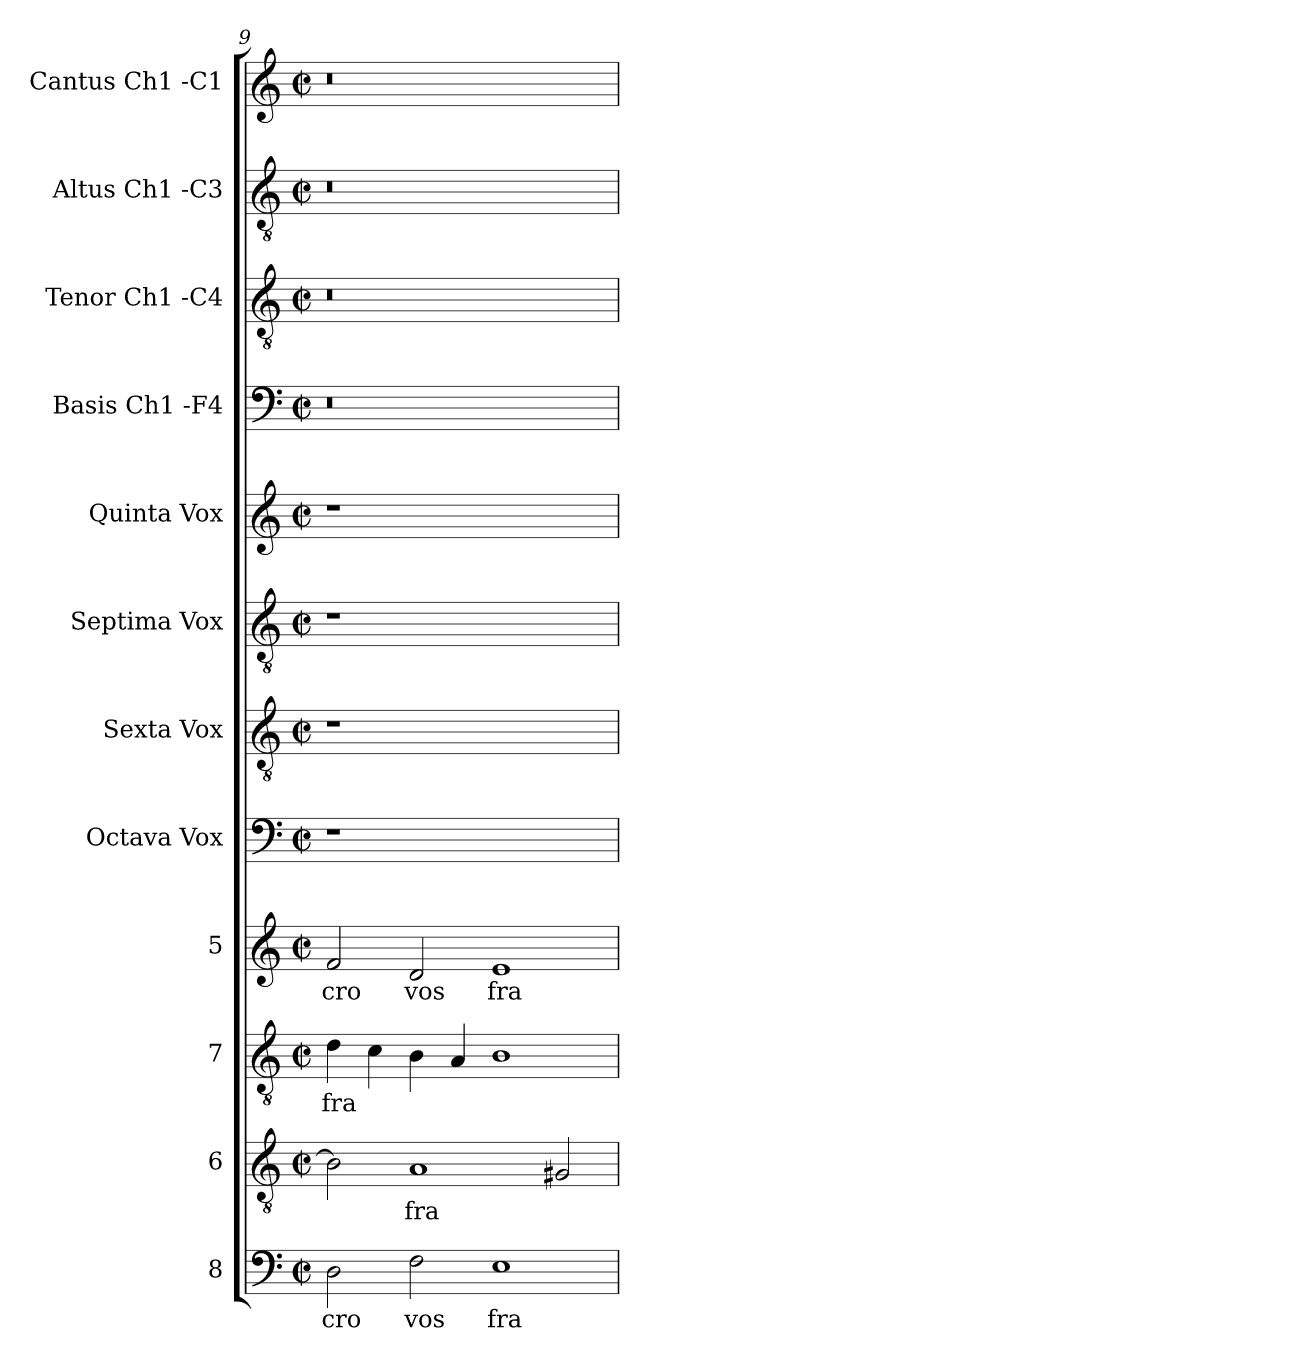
**kern	**text	**kern	**text	**kern	**text	**kern	**text	**kern	**kern	**kern	**kern	**kern	**kern	**kern	**kern
*part12	*part12	*part11	*part11	*part10	*part10	*part9	*part9	*part8	*part7	*part6	*part5	*part4	*part3	*part2	*part1
*staff12	*staff12	*staff11	*staff11	*staff10	*staff10	*staff9	*staff9	*staff8	*staff7	*staff6	*staff5	*staff4	*staff3	*staff2	*staff1
*I"8	*	*I"6	*	*I"7	*	*I"5	*	*I"Octava  Vox	*I"Sexta  Vox	*I"Septima  Vox	*I"Quinta  Vox	*I"Basis  Ch1 -F4	*I"Tenor  Ch1 -C4	*I"Altus  Ch1 -C3	*I"Cantus  Ch1 -C1
*	*	*	*	*	*	*	*	*	*	*	*	*I'B	*I'T	*I'A	*I'C
*clefF4	*	*clefGv2	*	*clefGv2	*	*clefG2	*	*clefF4	*clefGv2	*clefGv2	*clefG2	*clefF4	*clefGv2	*clefGv2	*clefG2
*k[]	*	*k[]	*	*k[]	*	*k[]	*	*k[]	*k[]	*k[]	*k[]	*k[]	*k[]	*k[]	*k[]
*C:	*	*C:	*	*C:	*	*C:	*	*C:	*C:	*C:	*C:	*C:	*C:	*C:	*C:
*M2/2	*	*M2/2	*	*M2/2	*	*M2/2	*	*M2/2	*M2/2	*M2/2	*M2/2	*M2/2	*M2/2	*M2/2	*M2/2
*met(c|)	*	*met(c|)	*	*met(c|)	*	*met(c|)	*	*met(c|)	*met(c|)	*met(c|)	*met(c|)	*met(c|)	*met(c|)	*met(c|)	*met(c|)
=9	=9	=9	=9	=9	=9	=9	=9	=9	=9	=9	=9	=9	=9	=9	=9
!	!LO:LY:b:cj	!	!LO:LY:b:cj	!	!LO:LY:b:cj	!	!LO:LY:b:cj	!	!	!	!	!	!	!	!
2D\	-cro	2B\]	.	4d\	fra-	2f/	-cro	1r	1r	1r	1r	0r	0r	0r	0r
!	!	!	!	!	!LO:LY:b:cj	!	!	!	!	!	!	!	!	!	!
.	.	.	.	4c\	--	.	.	.	.	.	.	.	.	.	.
!	!LO:LY:b:cj	!	!LO:LY:b:cj	!	!LO:LY:b:cj	!	!LO:LY:b:cj	!	!	!	!	!	!	!	!
2F\	vos	1A	fra-	4B\	--	2d/	vos	.	.	.	.	.	.	.	.
!	!	!	!	!	!LO:LY:b:cj	!	!	!	!	!	!	!	!	!	!
.	.	.	.	4A/	--	.	.	.	.	.	.	.	.	.	.
!	!LO:LY:b:cj	!	!	!	!LO:LY:b:cj	!	!LO:LY:b:cj	!	!	!	!	!	!	!	!
1E	fra-	.	.	1B	--	1e	fra-	1ryy	1ryy	1ryy	1ryy	.	.	.	.
!	!	!	!LO:LY:b:cj	!	!	!	!	!	!	!	!	!	!	!	!
.	.	2G#X/	--	.	.	.	.	.	.	.	.	.	.	.	.
=	=	=	=	=	=	=	=	=	=	=	=	=	=	=	=
*-	*-	*-	*-	*-	*-	*-	*-	*-	*-	*-	*-	*-	*-	*-	*-
